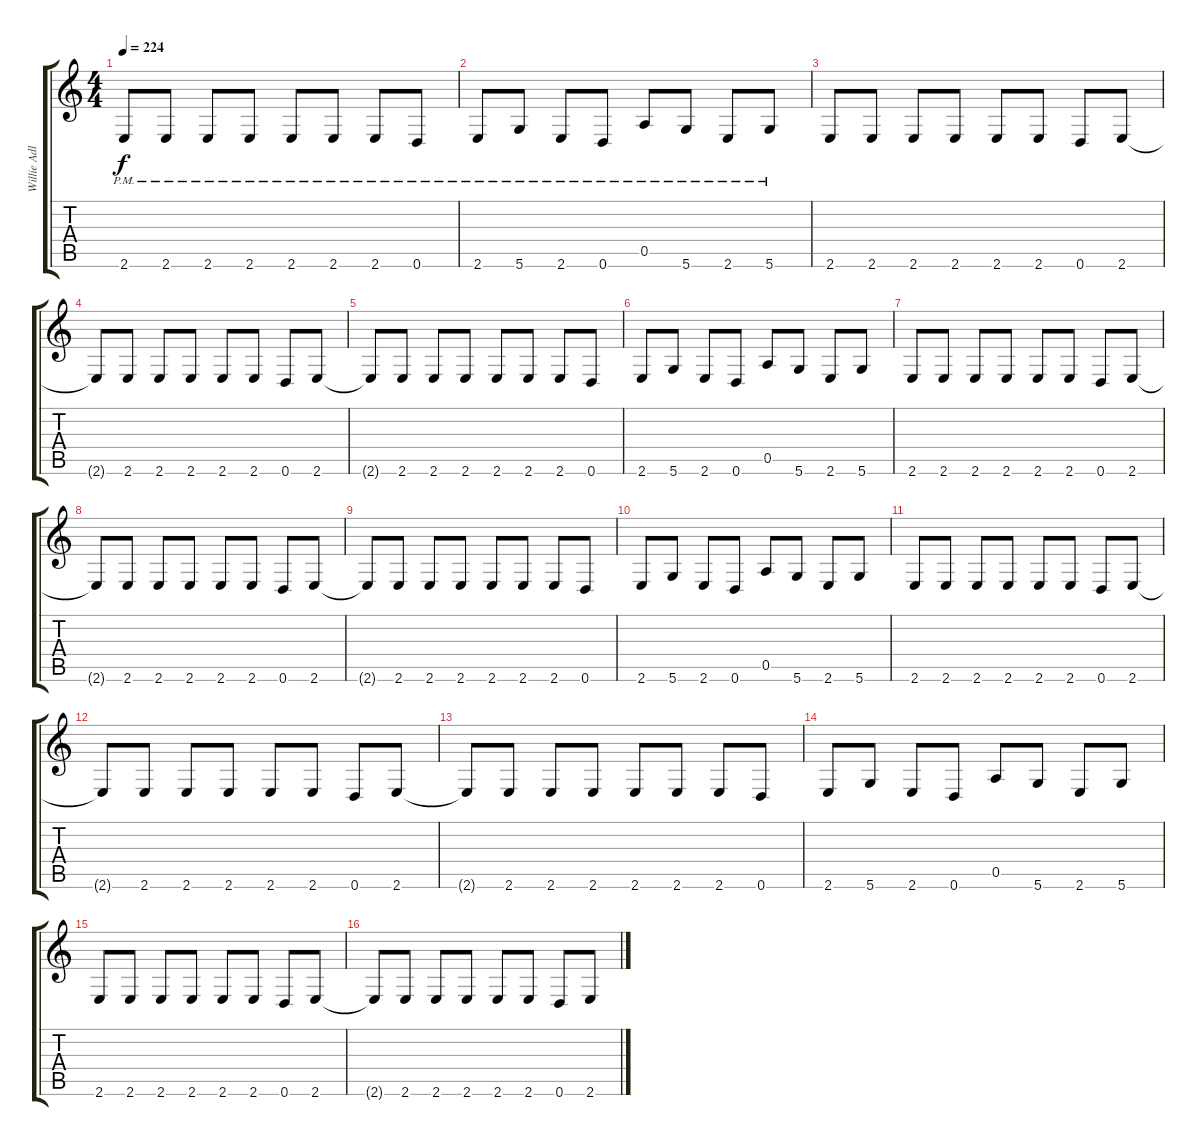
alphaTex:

\track ("Willie Adler - Rhythm Guitar" "Willie Adl") {instrument distortionguitar}
\staff {score tabs}
\tuning (E4 B3 G3 D3 A2 D2) {hide}
\ts (4 4)
\tempo 224
\clef g2
\ks c
2.6{pm}.8{dy f} 2.6{pm}.8 2.6{pm}.8 2.6{pm}.8 2.6{pm}.8 2.6{pm}.8 2.6{pm}.8 0.6{pm}.8 |
2.6{pm}.8 5.6{pm}.8 2.6{pm}.8 0.6{pm}.8 0.5{pm}.8 5.6{pm}.8 2.6{pm}.8 5.6{pm}.8 |
2.6.8 2.6.8 2.6.8 2.6.8 2.6.8 2.6.8 0.6.8 2.6.8 |
2.6{t}.8 2.6.8 2.6.8 2.6.8 2.6.8 2.6.8 0.6.8 2.6.8 |
2.6{t}.8 2.6.8 2.6.8 2.6.8 2.6.8 2.6.8 2.6.8 0.6.8 |
2.6.8 5.6.8 2.6.8 0.6.8 0.5.8 5.6.8 2.6.8 5.6.8 |
2.6.8 2.6.8 2.6.8 2.6.8 2.6.8 2.6.8 0.6.8 2.6.8 |
2.6{t}.8 2.6.8 2.6.8 2.6.8 2.6.8 2.6.8 0.6.8 2.6.8 |
2.6{t}.8 2.6.8 2.6.8 2.6.8 2.6.8 2.6.8 2.6.8 0.6.8 |
2.6.8 5.6.8 2.6.8 0.6.8 0.5.8 5.6.8 2.6.8 5.6.8 |
2.6.8 2.6.8 2.6.8 2.6.8 2.6.8 2.6.8 0.6.8 2.6.8 |
2.6{t}.8 2.6.8 2.6.8 2.6.8 2.6.8 2.6.8 0.6.8 2.6.8 |
2.6{t}.8 2.6.8 2.6.8 2.6.8 2.6.8 2.6.8 2.6.8 0.6.8 |
2.6.8 5.6.8 2.6.8 0.6.8 0.5.8 5.6.8 2.6.8 5.6.8 |
2.6.8 2.6.8 2.6.8 2.6.8 2.6.8 2.6.8 0.6.8 2.6.8 |
2.6{t}.8 2.6.8 2.6.8 2.6.8 2.6.8 2.6.8 0.6.8 2.6.8
